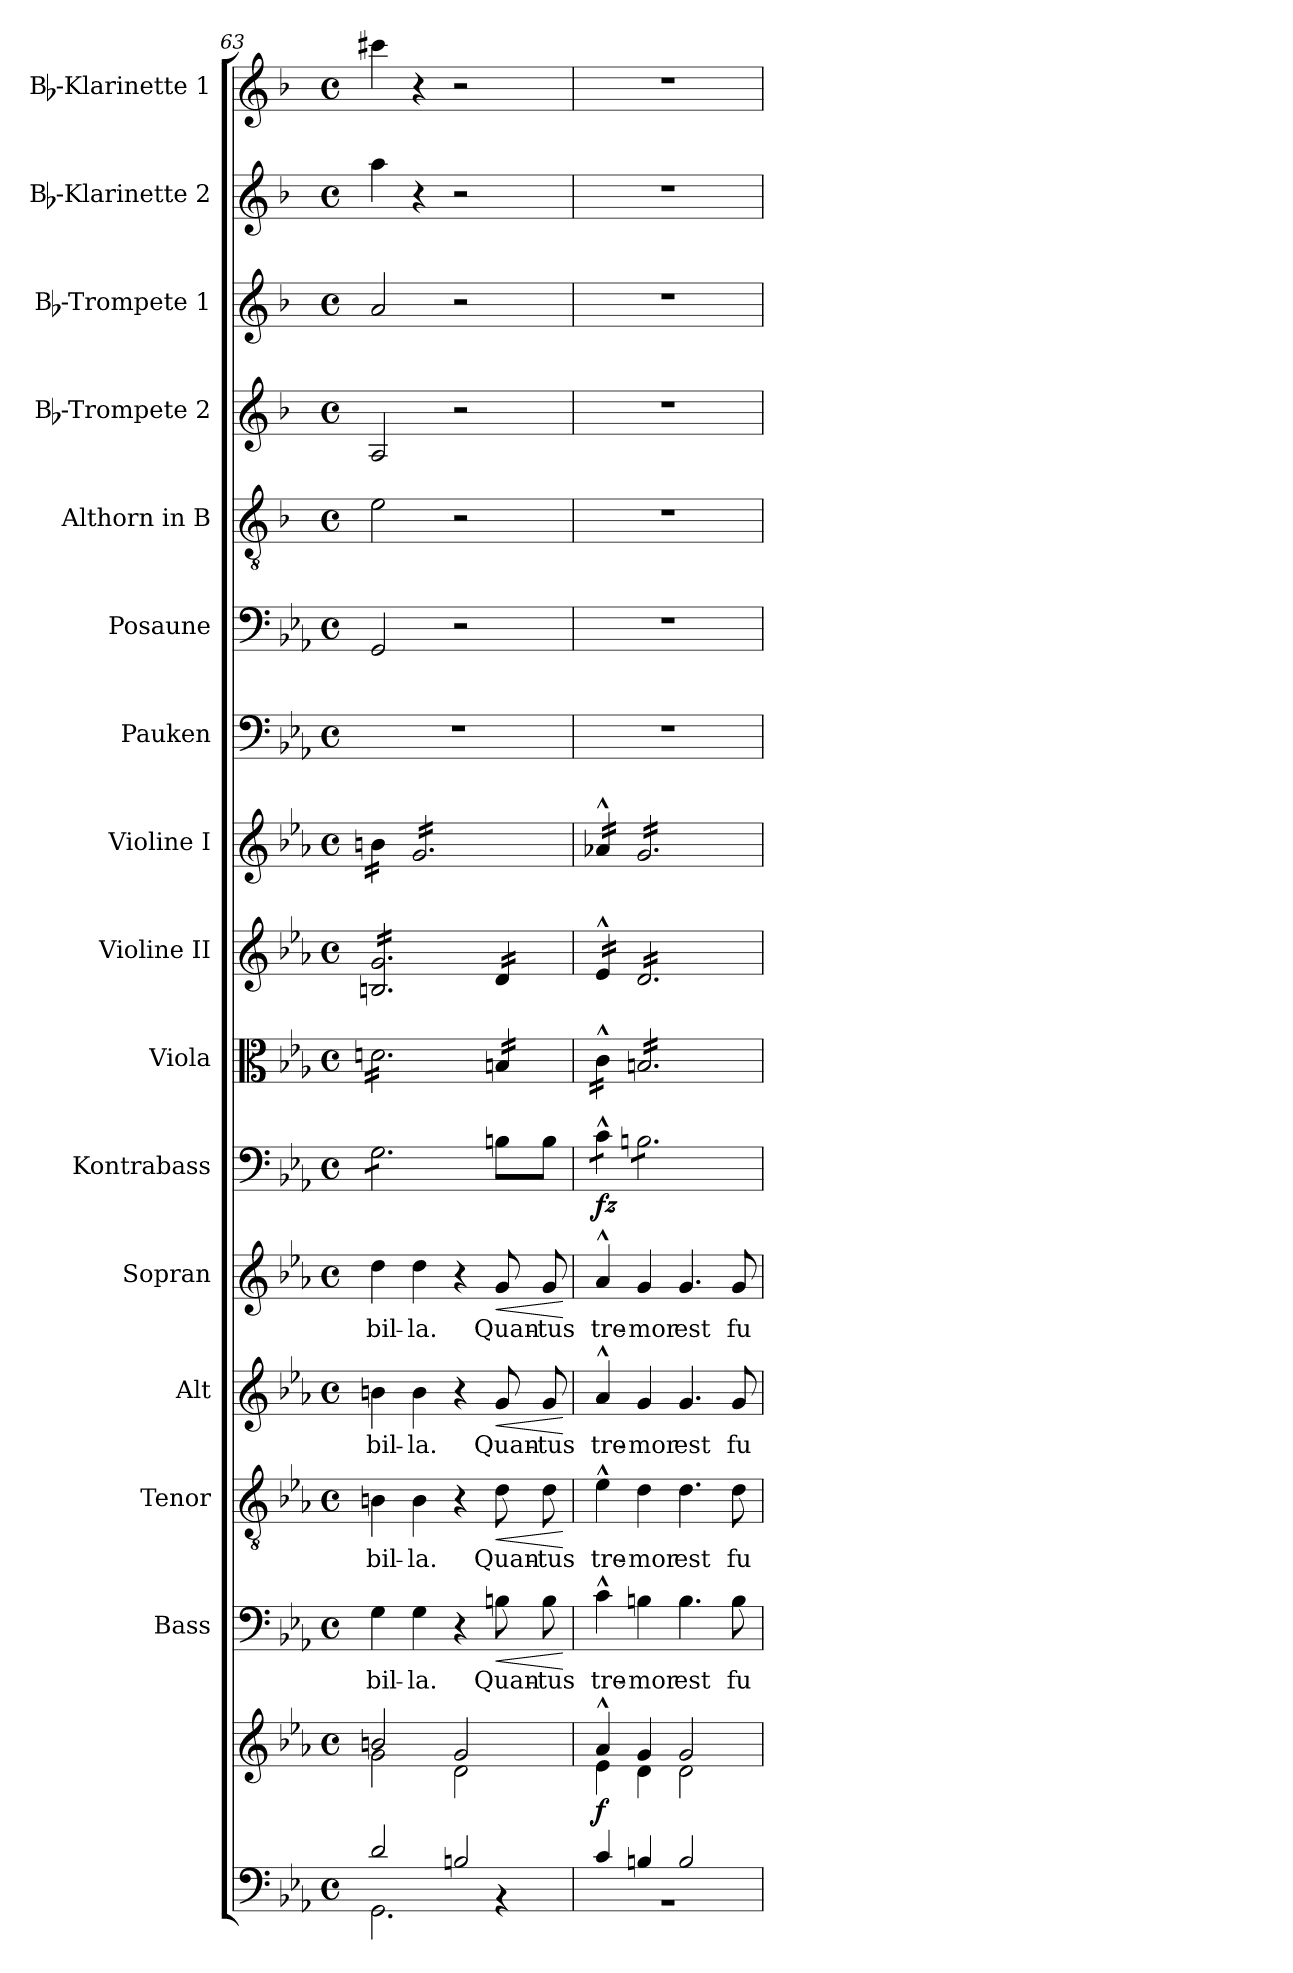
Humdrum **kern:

**kern	**kern	**dynam	**kern	**text	**dynam	**kern	**text	**dynam	**kern	**text	**dynam	**kern	**text	**dynam	**kern	**dynam	**kern	**kern	**kern	**kern	**kern	**kern	**kern	**kern	**kern	**kern
*part16	*part16	*part16	*part15	*part15	*part15	*part14	*part14	*part14	*part13	*part13	*part13	*part12	*part12	*part12	*part11	*part11	*part10	*part9	*part8	*part7	*part6	*part5	*part4	*part3	*part2	*part1
*staff17	*staff16	*staff16/17	*staff15	*staff15	*staff15	*staff14	*staff14	*staff14	*staff13	*staff13	*staff13	*staff12	*staff12	*staff12	*staff11	*staff11	*staff10	*staff9	*staff8	*staff7	*staff6	*staff5	*staff4	*staff3	*staff2	*staff1
*	*	*	*I"Bass	*	*	*I"Tenor	*	*	*I"Alt	*	*	*I"Sopran	*	*	*I"Kontrabass	*	*I"Viola	*I"Violine II	*I"Violine I	*I"Pauken	*I"Posaune	*I"Althorn in B	*I"Bb-Trompete 2	*I"Bb-Trompete 1	*I"Bb-Klarinette 2	*I"Bb-Klarinette 1
*	*	*	*I'B.	*	*	*I'T.	*	*	*I'A.	*	*	*I'S.	*	*	*I'Kb.	*	*I'Vla.	*I'Vl. II	*I'Vl. I	*I'Pk.	*I'Pos.	*	*I'Bb Trp. 2	*I'Bb Trp. 1	*I'Bb Kl. 2	*I'Bb Kl. 1
*clefF4	*clefG2	*	*clefF4	*	*	*clefGv2	*	*	*clefG2	*	*	*clefG2	*	*	*clefF4	*	*clefC3	*clefG2	*clefG2	*clefF4	*clefF4	*clefGv2	*clefG2	*clefG2	*clefG2	*clefG2
*	*	*	*	*	*	*	*	*	*	*	*	*	*	*	*ITrd7c12	*	*	*	*	*	*	*ITrd1c2	*ITrd1c2	*ITrd1c2	*ITrd1c2	*ITrd1c2
*k[b-e-a-]	*k[b-e-a-]	*	*k[b-e-a-]	*	*	*k[b-e-a-]	*	*	*k[b-e-a-]	*	*	*k[b-e-a-]	*	*	*k[b-e-a-]	*	*k[b-e-a-]	*k[b-e-a-]	*k[b-e-a-]	*k[b-e-a-]	*k[b-e-a-]	*k[b-e-a-]	*k[b-e-a-]	*k[b-e-a-]	*k[b-e-a-]	*k[b-e-a-]
*E-:	*E-:	*	*E-:	*	*	*E-:	*	*	*E-:	*	*	*E-:	*	*	*E-:	*	*E-:	*E-:	*E-:	*E-:	*E-:	*E-:	*E-:	*E-:	*E-:	*E-:
*M4/4	*M4/4	*	*M4/4	*	*	*M4/4	*	*	*M4/4	*	*	*M4/4	*	*	*M4/4	*	*M4/4	*M4/4	*M4/4	*M4/4	*M4/4	*M4/4	*M4/4	*M4/4	*M4/4	*M4/4
*met(c)	*met(c)	*	*met(c)	*	*	*met(c)	*	*	*met(c)	*	*	*met(c)	*	*	*met(c)	*	*met(c)	*met(c)	*met(c)	*met(c)	*met(c)	*met(c)	*met(c)	*met(c)	*met(c)	*met(c)
=63	=63	=63	=63	=63	=63	=63	=63	=63	=63	=63	=63	=63	=63	=63	=63	=63	=63	=63	=63	=63	=63	=63	=63	=63	=63	=63
*^	*^	*	*	*	*	*	*	*	*	*	*	*	*	*	*	*	*	*	*	*	*	*	*	*	*	*
!	!	!	!	!	!	!LO:LY:b	!	!	!LO:LY:b	!	!	!LO:LY:b	!	!	!LO:LY:b	!	!	!	!	!	!	!	!	!	!	!	!	!
*	*	*	*	*	*	*	*	*	*	*	*	*	*	*	*	*	*tremolo	*	*	*	*	*	*	*	*	*	*	*
*	*	*	*	*	*	*	*	*	*	*	*	*	*	*	*	*	*	*	*tremolo	*	*	*	*	*	*	*	*	*
*	*	*	*	*	*	*	*	*	*	*	*	*	*	*	*	*	*	*	*	*tremolo	*	*	*	*	*	*	*	*
*	*	*	*	*	*	*	*	*	*	*	*	*	*	*	*	*	*	*	*	*	*tremolo	*	*	*	*	*	*	*
2d/	2.GG\	2bn/	2g\	.	4G\	-bil-	.	4Bn\	-bil-	.	4bn\	-bil-	.	4dd\	-bil-	.	8GG\L	.	16dn\LL	16Bn/ 16g/LL	16bn\LL	1r	2GG/	2d\	2G/	2g/	4gg\	4bbn\
.	.	.	.	.	.	.	.	.	.	.	.	.	.	.	.	.	.	.	16dn\	16Bn/ 16g/	16bn\	.	.	.	.	.	.	.
.	.	.	.	.	.	.	.	.	.	.	.	.	.	.	.	.	8GG\	.	16dn\	16Bn/ 16g/	16bn\	.	.	.	.	.	.	.
.	.	.	.	.	.	.	.	.	.	.	.	.	.	.	.	.	.	.	16dn\	16Bn/ 16g/	16bn\JJ	.	.	.	.	.	.	.
!	!	!	!	!	!	!LO:LY:b	!	!	!LO:LY:b	!	!	!LO:LY:b	!	!	!LO:LY:b	!	!	!	!	!	!	!	!	!	!	!	!	!
.	.	.	.	.	4G\	-la.	.	4B\	-la.	.	4b\	-la.	.	4dd\	-la.	.	8GG\	.	16dn\	16Bn/ 16g/	16g/LL	.	.	.	.	.	4r	4r
.	.	.	.	.	.	.	.	.	.	.	.	.	.	.	.	.	.	.	16dn\	16Bn/ 16g/	16g/	.	.	.	.	.	.	.
.	.	.	.	.	.	.	.	.	.	.	.	.	.	.	.	.	8GG\	.	16dn\	16Bn/ 16g/	16g/	.	.	.	.	.	.	.
.	.	.	.	.	.	.	.	.	.	.	.	.	.	.	.	.	.	.	16dn\	16Bn/ 16g/	16g/	.	.	.	.	.	.	.
2Bn/	.	2g/	2d\	.	4r	.	.	4r	.	.	4r	.	.	4r	.	.	8GG\	.	16dn\	16Bn/ 16g/	16g/	.	2r	2r	2r	2r	2r	2r
.	.	.	.	.	.	.	.	.	.	.	.	.	.	.	.	.	.	.	16dn\	16Bn/ 16g/	16g/	.	.	.	.	.	.	.
.	.	.	.	.	.	.	.	.	.	.	.	.	.	.	.	.	8GG\J	.	16dn\	16Bn/ 16g/	16g/	.	.	.	.	.	.	.
*	*	*	*	*	*	*	*	*	*	*	*	*	*	*	*	*	*Xtremolo	*	*	*	*	*	*	*	*	*	*	*
.	.	.	.	.	.	.	.	.	.	.	.	.	.	.	.	.	.	.	16dn\JJ	16Bn/ 16g/JJ	16g/	.	.	.	.	.	.	.
!	!	!	!	!	!	!LO:LY:b	!LO:HP:b	!	!LO:LY:b	!LO:HP:b	!	!LO:LY:b	!LO:HP:b	!	!LO:LY:b	!LO:HP:b	!	!	!	!	!	!	!	!	!	!	!	!
.	4rBB	.	.	.	8Bn\	Quan-	<	8d\	Quan-	<	8g/	Quan-	<	8g/	Quan-	<	8BBn\L	.	16Bn/LL	16d/LL	16g/	.	.	.	.	.	.	.
.	.	.	.	.	.	.	.	.	.	.	.	.	.	.	.	.	.	.	16Bn/	16d/	16g/	.	.	.	.	.	.	.
!	!	!	!	!	!	!LO:LY:b	!	!	!LO:LY:b	!	!	!LO:LY:b	!	!	!LO:LY:b	!	!	!	!	!	!	!	!	!	!	!	!	!
.	.	.	.	.	8B\	-tus	.	8d\	-tus	.	8g/	-tus	.	8g/	-tus	.	8BB\J	.	16Bn/	16d/	16g/	.	.	.	.	.	.	.
.	.	.	.	.	.	.	.	.	.	.	.	.	.	.	.	.	.	.	16Bn/JJ	16d/JJ	16g/JJ	.	.	.	.	.	.	.
*v	*v	*	*	*	*	*	*	*	*	*	*	*	*	*	*	*	*	*	*	*	*	*	*	*	*	*	*	*
*	*v	*v	*	*	*	*	*	*	*	*	*	*	*	*	*	*	*	*	*	*	*	*	*	*	*	*	*
.	.	.	.	.	[	.	.	[	.	.	[	.	.	[	.	.	.	.	.	.	.	.	.	.	.	.
=64	=64	=64	=64	=64	=64	=64	=64	=64	=64	=64	=64	=64	=64	=64	=64	=64	=64	=64	=64	=64	=64	=64	=64	=64	=64	=64
*^	*^	*	*	*	*	*	*	*	*	*	*	*	*	*	*	*	*	*	*	*	*	*	*	*	*	*
!	!	!	!	!LO:DY:b	!	!LO:LY:b	!	!	!LO:LY:b	!	!	!LO:LY:b	!	!	!LO:LY:b	!	!	!LO:DY:b	!	!	!	!	!	!	!	!	!	!
*	*	*	*	*	*	*	*	*	*	*	*	*	*	*	*	*	*tremolo	*	*	*	*	*	*	*	*	*	*	*
4c/	1rBB	4a-^^>/	4e-\	f	4c^^>\	tre-	.	4e-^^>\	tre-	.	4a-^^>/	tre-	.	4a-^^>/	tre-	.	8C^^>\L	fz	16c^^>\LL	16e-^^>/LL	16a-X^^>/LL	1r	1r	1r	1r	1r	1r	1r
.	.	.	.	.	.	.	.	.	.	.	.	.	.	.	.	.	.	.	16c^^>\	16e-^^>/	16a-X^^>/	.	.	.	.	.	.	.
.	.	.	.	.	.	.	.	.	.	.	.	.	.	.	.	.	8C^^>\J	.	16c^^>\	16e-^^>/	16a-X^^>/	.	.	.	.	.	.	.
.	.	.	.	.	.	.	.	.	.	.	.	.	.	.	.	.	.	.	16c^^>\JJ	16e-^^>/JJ	16a-X^^>/JJ	.	.	.	.	.	.	.
!	!	!	!	!	!	!LO:LY:b	!	!	!LO:LY:b	!	!	!LO:LY:b	!	!	!LO:LY:b	!	!	!	!	!	!	!	!	!	!	!	!	!
4Bn/	.	4g/	4d\	.	4Bn\	-mor	.	4d\	-mor	.	4g/	-mor	.	4g/	-mor	.	8BBn\L	.	16Bn/LL	16d/LL	16g/LL	.	.	.	.	.	.	.
.	.	.	.	.	.	.	.	.	.	.	.	.	.	.	.	.	.	.	16Bn/	16d/	16g/	.	.	.	.	.	.	.
.	.	.	.	.	.	.	.	.	.	.	.	.	.	.	.	.	8BBn\	.	16Bn/	16d/	16g/	.	.	.	.	.	.	.
.	.	.	.	.	.	.	.	.	.	.	.	.	.	.	.	.	.	.	16Bn/	16d/	16g/	.	.	.	.	.	.	.
!	!	!	!	!	!	!LO:LY:b	!	!	!LO:LY:b	!	!	!LO:LY:b	!	!	!LO:LY:b	!	!	!	!	!	!	!	!	!	!	!	!	!
2B/	.	2g/	2d\	.	4.B\	est	.	4.d\	est	.	4.g/	est	.	4.g/	est	.	8BBn\	.	16Bn/	16d/	16g/	.	.	.	.	.	.	.
.	.	.	.	.	.	.	.	.	.	.	.	.	.	.	.	.	.	.	16Bn/	16d/	16g/	.	.	.	.	.	.	.
.	.	.	.	.	.	.	.	.	.	.	.	.	.	.	.	.	8BBn\	.	16Bn/	16d/	16g/	.	.	.	.	.	.	.
.	.	.	.	.	.	.	.	.	.	.	.	.	.	.	.	.	.	.	16Bn/	16d/	16g/	.	.	.	.	.	.	.
.	.	.	.	.	.	.	.	.	.	.	.	.	.	.	.	.	8BBn\	.	16Bn/	16d/	16g/	.	.	.	.	.	.	.
.	.	.	.	.	.	.	.	.	.	.	.	.	.	.	.	.	.	.	16Bn/	16d/	16g/	.	.	.	.	.	.	.
!	!	!	!	!	!	!LO:LY:b	!	!	!LO:LY:b	!	!	!LO:LY:b	!	!	!LO:LY:b	!	!	!	!	!	!	!	!	!	!	!	!	!
.	.	.	.	.	8B\	fu-	.	8d\	fu-	.	8g/	fu-	.	8g/	fu-	.	8BBn\J	.	16Bn/	16d/	16g/	.	.	.	.	.	.	.
*	*	*	*	*	*	*	*	*	*	*	*	*	*	*	*	*	*Xtremolo	*	*	*	*	*	*	*	*	*	*	*
.	.	.	.	.	.	.	.	.	.	.	.	.	.	.	.	.	.	.	16Bn/JJ	16d/JJ	16g/JJ	.	.	.	.	.	.	.
*	*	*	*	*	*	*	*	*	*	*	*	*	*	*	*	*	*	*	*	*	*Xtremolo	*	*	*	*	*	*	*
*	*	*	*	*	*	*	*	*	*	*	*	*	*	*	*	*	*	*	*	*Xtremolo	*	*	*	*	*	*	*	*
*	*	*	*	*	*	*	*	*	*	*	*	*	*	*	*	*	*	*	*Xtremolo	*	*	*	*	*	*	*	*	*
*v	*v	*	*	*	*	*	*	*	*	*	*	*	*	*	*	*	*	*	*	*	*	*	*	*	*	*	*	*
*	*v	*v	*	*	*	*	*	*	*	*	*	*	*	*	*	*	*	*	*	*	*	*	*	*	*	*	*
=	=	=	=	=	=	=	=	=	=	=	=	=	=	=	=	=	=	=	=	=	=	=	=	=	=	=
*-	*-	*-	*-	*-	*-	*-	*-	*-	*-	*-	*-	*-	*-	*-	*-	*-	*-	*-	*-	*-	*-	*-	*-	*-	*-	*-
